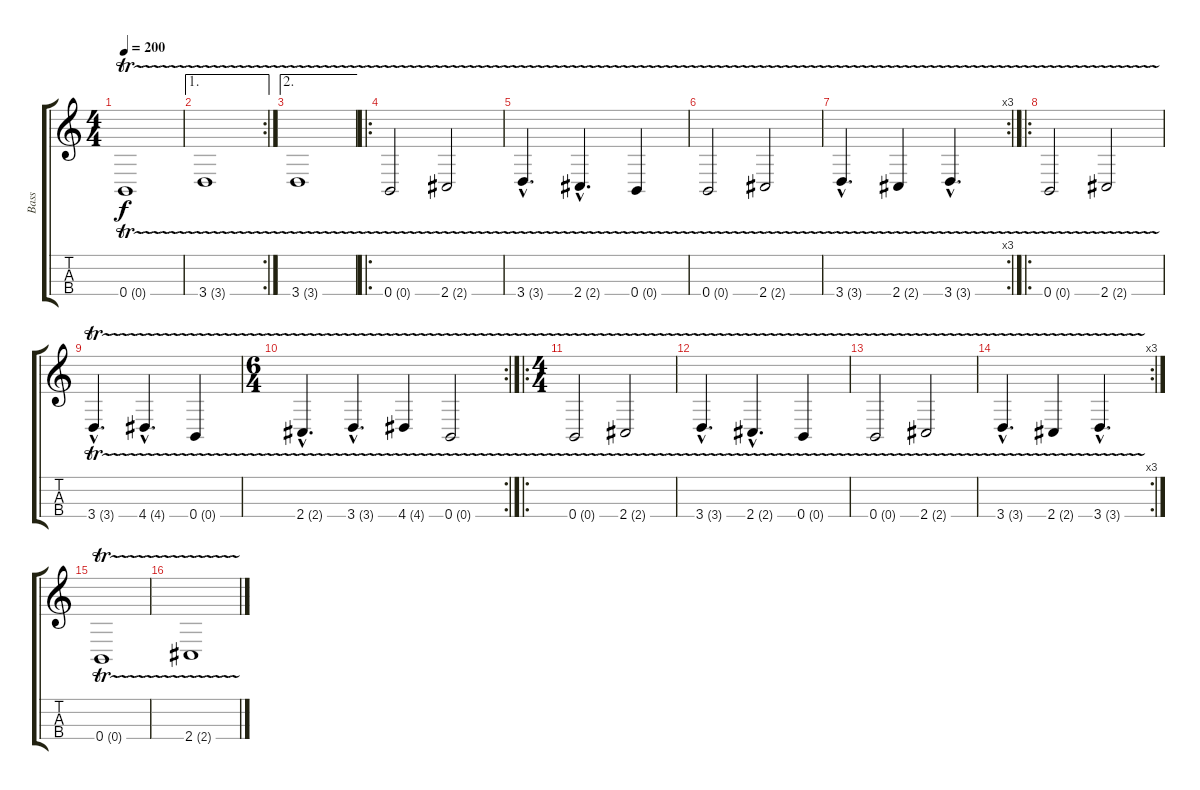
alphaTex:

\track ("Bass" "Bass") {instrument distortionguitar}
\staff {score tabs}
\tuning (D3 A2 E2 B1) {hide}
\ts (4 4)
\tempo 200
\clef g2
\ks c
0.4{tr (0 16)}.1{dy f} |
\ae 1
\rc 2
3.4{tr (3 16)}.1 |
\ae 2
3.4{tr (3 16)}.1 |
\ro
0.4{tr (0 16)}.2{instrument distortionguitar} 2.4{tr (2 16)}.2 |
3.4{tr (3 16) hac}.4{d} 2.4{tr (2 16) hac}.4{d} 0.4{tr (0 16)}.4 |
0.4{tr (0 16)}.2{instrument distortionguitar} 2.4{tr (2 16)}.2 |
\rc 3
3.4{tr (3 16) hac}.4{d} 2.4{tr (2 16)}.4 3.4{tr (3 16) hac}.4{d} |
\ro
0.4{tr (0 16)}.2 2.4{tr (2 16)}.2 |
3.4{tr (3 16) hac}.4{d} 4.4{tr (4 16) hac}.4{d} 0.4{tr (0 16)}.4 |
\rc 2
\ts (6 4)
2.4{tr (2 16) hac}.4{d} 3.4{tr (3 16) hac}.4{d} 4.4{tr (4 16)}.4 0.4{tr (0 16)}.2 |
\ro
\ts (4 4)
0.4{tr (0 16)}.2{instrument distortionguitar} 2.4{tr (2 16)}.2 |
3.4{tr (3 16) hac}.4{d} 2.4{tr (2 16) hac}.4{d} 0.4{tr (0 16)}.4 |
0.4{tr (0 16)}.2{instrument distortionguitar} 2.4{tr (2 16)}.2 |
\rc 3
3.4{tr (3 16) hac}.4{d} 2.4{tr (2 16)}.4 3.4{tr (3 16) hac}.4{d} |
0.4{tr (0 16)}.1 |
2.4{tr (2 16)}.1
